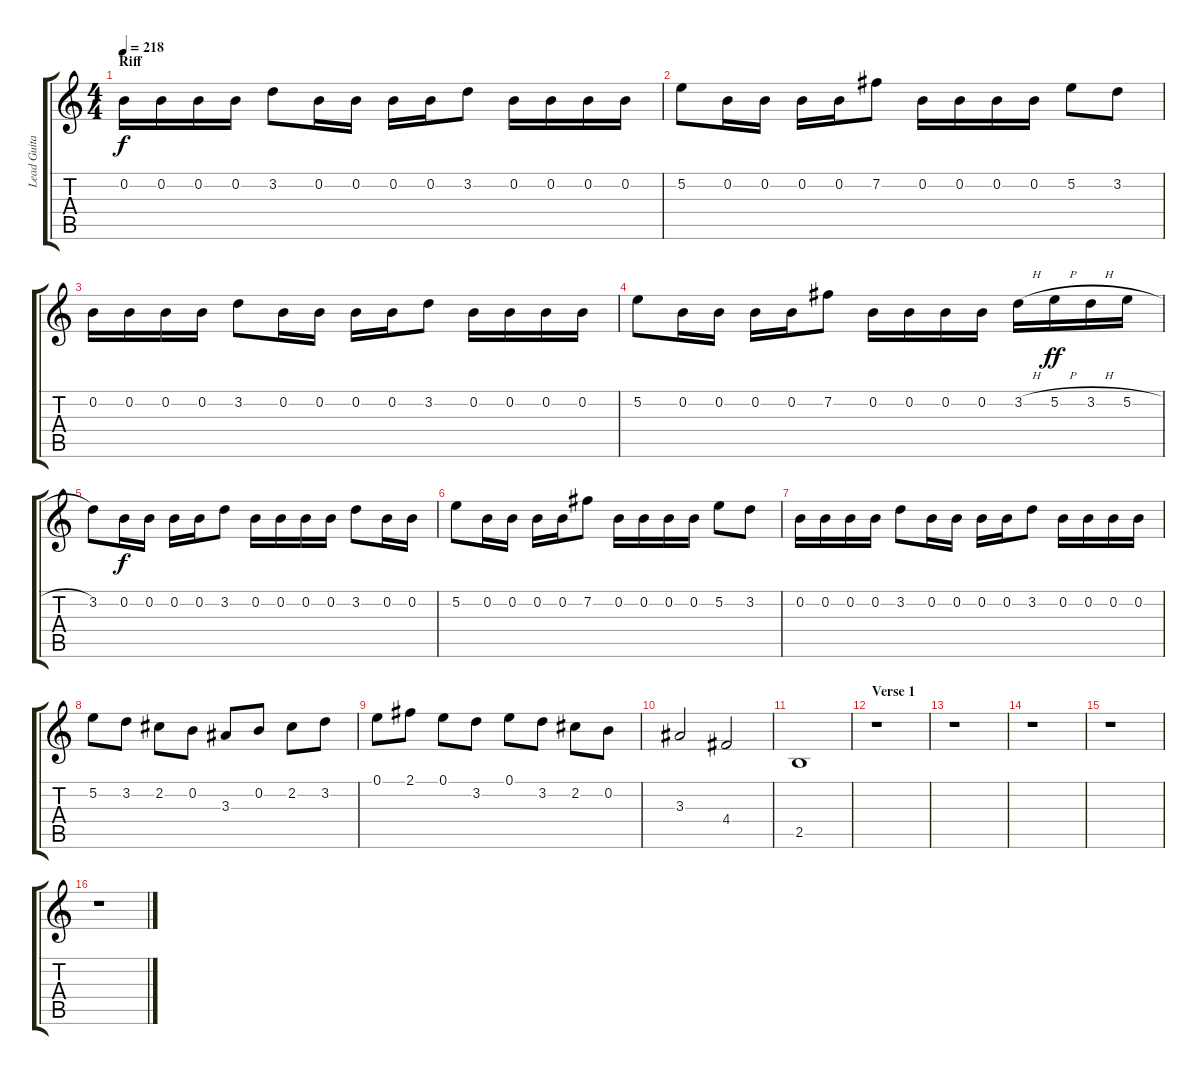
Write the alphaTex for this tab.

\track ("Lead Guitar 2" "Lead Guita") {instrument distortionguitar}
\staff {score tabs}
\tuning (E4 B3 G3 D3 A2 E2) {hide}
\ts (4 4)
\section ("" "Riff")
\tempo 218
\clef g2
\ks c
0.2.16{dy f} 0.2.16 0.2.16 0.2.16 3.2.8 0.2.16 0.2.16 0.2.16 0.2.16 3.2.8 0.2.16 0.2.16 0.2.16 0.2.16 |
5.2.8 0.2.16 0.2.16 0.2.16 0.2.16 7.2.8 0.2.16 0.2.16 0.2.16 0.2.16 5.2.8 3.2.8 |
0.2.16 0.2.16 0.2.16 0.2.16 3.2.8 0.2.16 0.2.16 0.2.16 0.2.16 3.2.8 0.2.16 0.2.16 0.2.16 0.2.16 |
5.2.8 0.2.16 0.2.16 0.2.16 0.2.16 7.2.8 0.2.16 0.2.16 0.2.16 0.2.16 3.2{h}.16 5.2{h}.16{dy ff} 3.2{h}.16 5.2{h}.16 |
3.2.8 0.2.16{dy f} 0.2.16 0.2.16 0.2.16 3.2.8 0.2.16 0.2.16 0.2.16 0.2.16 3.2.8 0.2.16 0.2.16 |
5.2.8 0.2.16 0.2.16 0.2.16 0.2.16 7.2.8 0.2.16 0.2.16 0.2.16 0.2.16 5.2.8 3.2.8 |
0.2.16 0.2.16 0.2.16 0.2.16 3.2.8 0.2.16 0.2.16 0.2.16 0.2.16 3.2.8 0.2.16 0.2.16 0.2.16 0.2.16 |
5.2.8 3.2.8 2.2.8 0.2.8 3.3.8 0.2.8 2.2.8 3.2.8 |
0.1.8 2.1.8 0.1.8 3.2.8 0.1.8 3.2.8 2.2.8 0.2.8 |
3.3.2 4.4.2 |
2.5.1 |
\section ("" "Verse 1")
r.1 |
r.1 |
r.1 |
r.1 |
r.1
